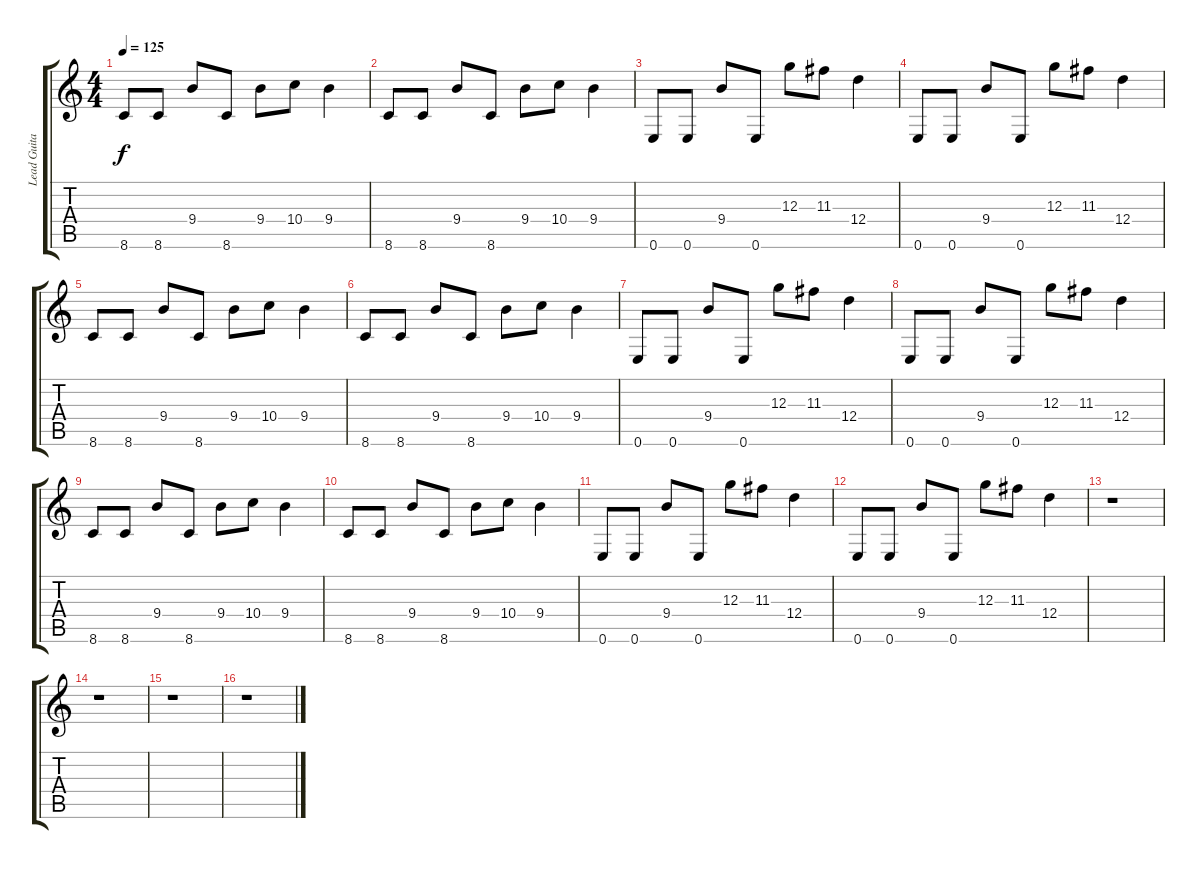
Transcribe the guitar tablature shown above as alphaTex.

\track ("Lead Guitar" "Lead Guita") {instrument distortionguitar}
\staff {score tabs}
\tuning (E4 B3 G3 D3 A2 E2) {hide}
\ts (4 4)
\tempo 125
\clef g2
\ks c
8.6.8{dy f} 8.6.8 9.4.8 8.6.8 9.4.8 10.4.8 9.4.4 |
8.6.8 8.6.8 9.4.8 8.6.8 9.4.8 10.4.8 9.4.4 |
0.6.8 0.6.8 9.4.8 0.6.8 12.3.8 11.3.8 12.4.4 |
0.6.8 0.6.8 9.4.8 0.6.8 12.3.8 11.3.8 12.4.4 |
8.6.8 8.6.8 9.4.8 8.6.8 9.4.8 10.4.8 9.4.4 |
8.6.8 8.6.8 9.4.8 8.6.8 9.4.8 10.4.8 9.4.4 |
0.6.8 0.6.8 9.4.8 0.6.8 12.3.8 11.3.8 12.4.4 |
0.6.8 0.6.8 9.4.8 0.6.8 12.3.8 11.3.8 12.4.4 |
8.6.8 8.6.8 9.4.8 8.6.8 9.4.8 10.4.8 9.4.4 |
8.6.8 8.6.8 9.4.8 8.6.8 9.4.8 10.4.8 9.4.4 |
0.6.8 0.6.8 9.4.8 0.6.8 12.3.8 11.3.8 12.4.4 |
0.6.8 0.6.8 9.4.8 0.6.8 12.3.8 11.3.8 12.4.4 |
r.1 |
r.1 |
r.1 |
r.1
